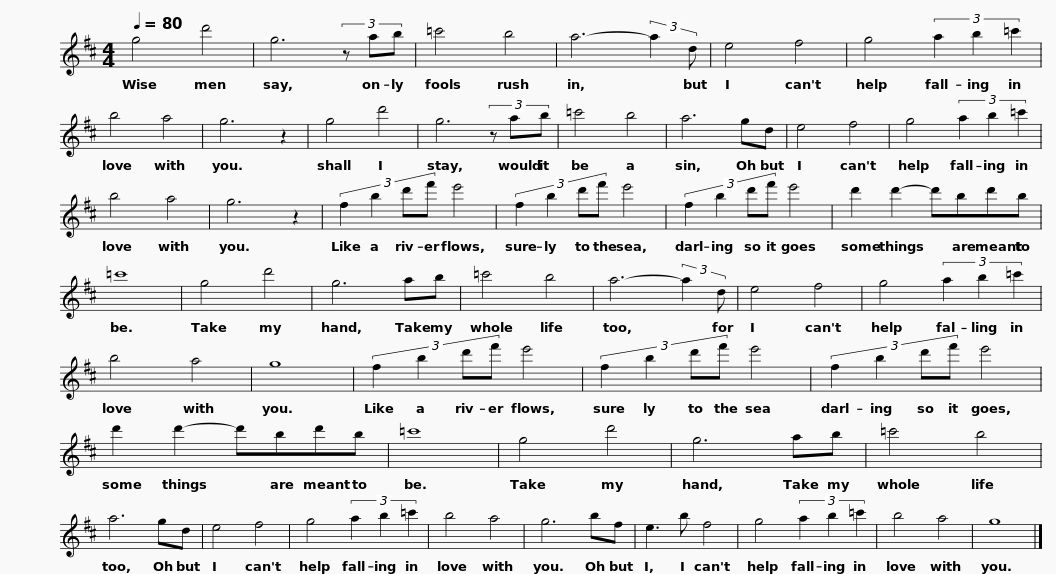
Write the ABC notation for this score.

X:1
L:1/8
Q:1/4=80
M:4/4
I:linebreak $
K:none
V:1 treble transpose=-14
V:1
[K:D] g4 d'4 | g6 (3z ab | =c'4 b4 | a6- (3:2:2a2 d | e4 f4 | %5
 g4 (3a2 b2 =c'2 | b4 a4 | g6 z2 |$ g4 d'4 | g6 (3z ab | %10
 =c'4 b4 | a6 gd | e4 f4 | g4 (3a2 b2 =c'2 | b4 a4 | %15
 g6 z2 |$ (3:2:4f2 b2 d'f' e'4 | (3:2:4f2 b2 d'f' e'4 | (3:2:4f2 b2 d'f' e'4 | d'2 d'2- d'bd'b | %20
 =c'8 |$ g4 d'4 | g6 ab | =c'4 b4 | a6- (3:2:2a2 d | %25
 e4 f4 | g4 (3a2 b2 =c'2 | b4 a4 | g8 |$ (3:2:4f2 b2 d'f' e'4 | %30
 (3:2:4f2 b2 d'f' e'4 | (3:2:4f2 b2 d'f' e'4 | d'2 d'2- d'bd'b | =c'8 |$ g4 d'4 | %35
 g6 ab | =c'4 b4 | a6 gd | e4 f4 | g4 (3a2 b2 =c'2 | %40
 b4 a4 |$ g6 bf | e3 b f4 | g4 (3a2 b2 =c'2 | b4 a4 | %45
 g8 |] %46
